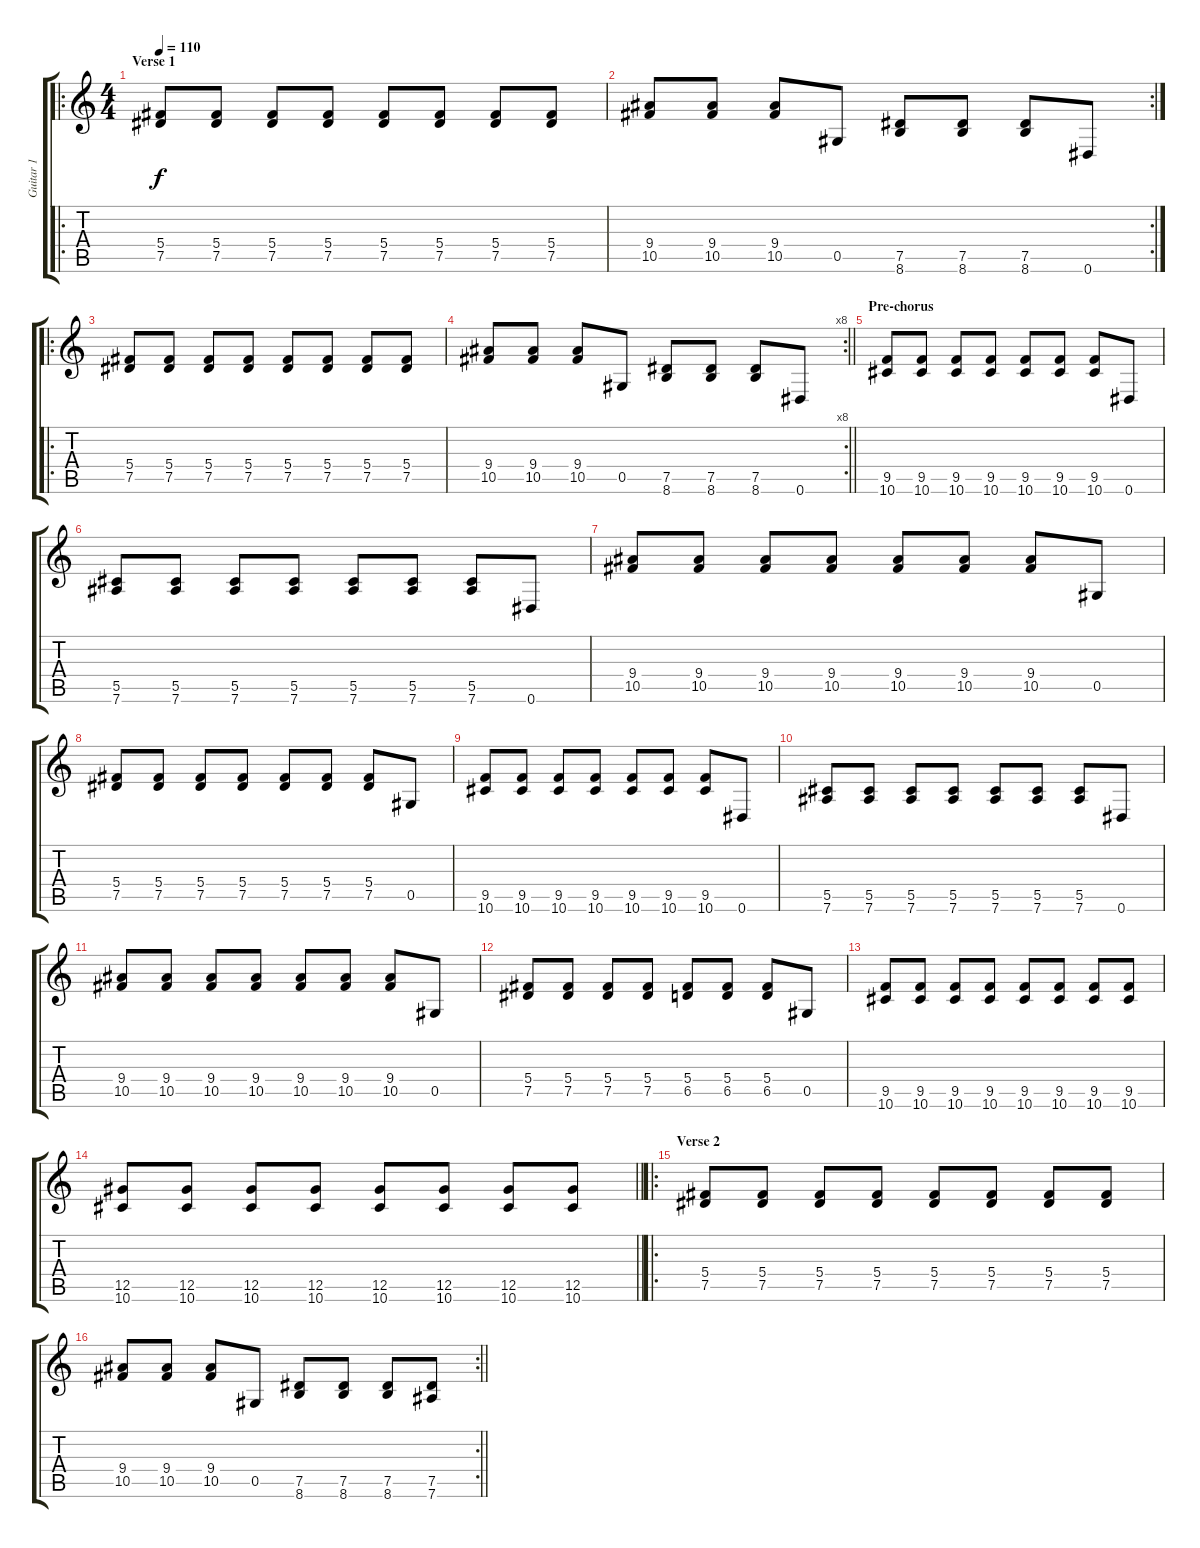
\track ("Guitar 1" "Guitar 1") {instrument electricguitarmuted}
\staff {score tabs}
\tuning (Eb4 Bb3 Gb3 Db3 Ab2 Eb2) {hide}
\ro
\ts (4 4)
\section ("" "Verse 1")
\tempo 110
\clef g2
\ks c
(5.4 7.5).8{dy f instrument electricguitarmuted} (5.4 7.5).8 (5.4 7.5).8 (5.4 7.5).8 (5.4 7.5).8 (5.4 7.5).8 (5.4 7.5).8 (5.4 7.5).8 |
\rc 2
(9.4 10.5).8 (9.4 10.5).8 (9.4 10.5).8 0.5.8 (7.5 8.6).8 (7.5 8.6).8 (7.5 8.6).8 0.6.8 |
\ro
(5.4 7.5).8 (5.4 7.5).8 (5.4 7.5).8 (5.4 7.5).8 (5.4 7.5).8 (5.4 7.5).8 (5.4 7.5).8 (5.4 7.5).8 |
\rc 8
\barLineRight lightlight
(9.4 10.5).8 (9.4 10.5).8 (9.4 10.5).8 0.5.8 (7.5 8.6).8 (7.5 8.6).8 (7.5 8.6).8 0.6.8 |
\section ("" "Pre-chorus")
(9.5 10.6).8 (9.5 10.6).8 (9.5 10.6).8 (9.5 10.6).8 (9.5 10.6).8 (9.5 10.6).8 (9.5 10.6).8 0.6.8 |
(5.5 7.6).8 (5.5 7.6).8 (5.5 7.6).8 (5.5 7.6).8 (5.5 7.6).8 (5.5 7.6).8 (5.5 7.6).8 0.6.8 |
(9.4 10.5).8 (9.4 10.5).8 (9.4 10.5).8 (9.4 10.5).8 (9.4 10.5).8 (9.4 10.5).8 (9.4 10.5).8 0.5.8 |
(5.4 7.5).8 (5.4 7.5).8 (5.4 7.5).8 (5.4 7.5).8 (5.4 7.5).8 (5.4 7.5).8 (5.4 7.5).8 0.5.8 |
(9.5 10.6).8 (9.5 10.6).8 (9.5 10.6).8 (9.5 10.6).8 (9.5 10.6).8 (9.5 10.6).8 (9.5 10.6).8 0.6.8 |
(5.5 7.6).8 (5.5 7.6).8 (5.5 7.6).8 (5.5 7.6).8 (5.5 7.6).8 (5.5 7.6).8 (5.5 7.6).8 0.6.8 |
(9.4 10.5).8 (9.4 10.5).8 (9.4 10.5).8 (9.4 10.5).8 (9.4 10.5).8 (9.4 10.5).8 (9.4 10.5).8 0.5.8 |
(5.4 7.5).8 (5.4 7.5).8 (5.4 7.5).8 (5.4 7.5).8 (5.4 6.5).8 (5.4 6.5).8 (5.4 6.5).8 0.5.8 |
(9.5 10.6).8 (9.5 10.6).8 (9.5 10.6).8 (9.5 10.6).8 (9.5 10.6).8 (9.5 10.6).8 (9.5 10.6).8 (9.5 10.6).8 |
\barLineRight lightlight
(12.5 10.6).8 (12.5 10.6).8 (12.5 10.6).8 (12.5 10.6).8 (12.5 10.6).8 (12.5 10.6).8 (12.5 10.6).8 (12.5 10.6).8 |
\ro
\section ("" "Verse 2")
(5.4 7.5).8 (5.4 7.5).8 (5.4 7.5).8 (5.4 7.5).8 (5.4 7.5).8 (5.4 7.5).8 (5.4 7.5).8 (5.4 7.5).8 |
\rc 2
\barLineRight lightlight
(9.4 10.5).8 (9.4 10.5).8 (9.4 10.5).8 0.5.8 (7.5 8.6).8 (7.5 8.6).8 (7.5 8.6).8 (7.5 7.6).8
